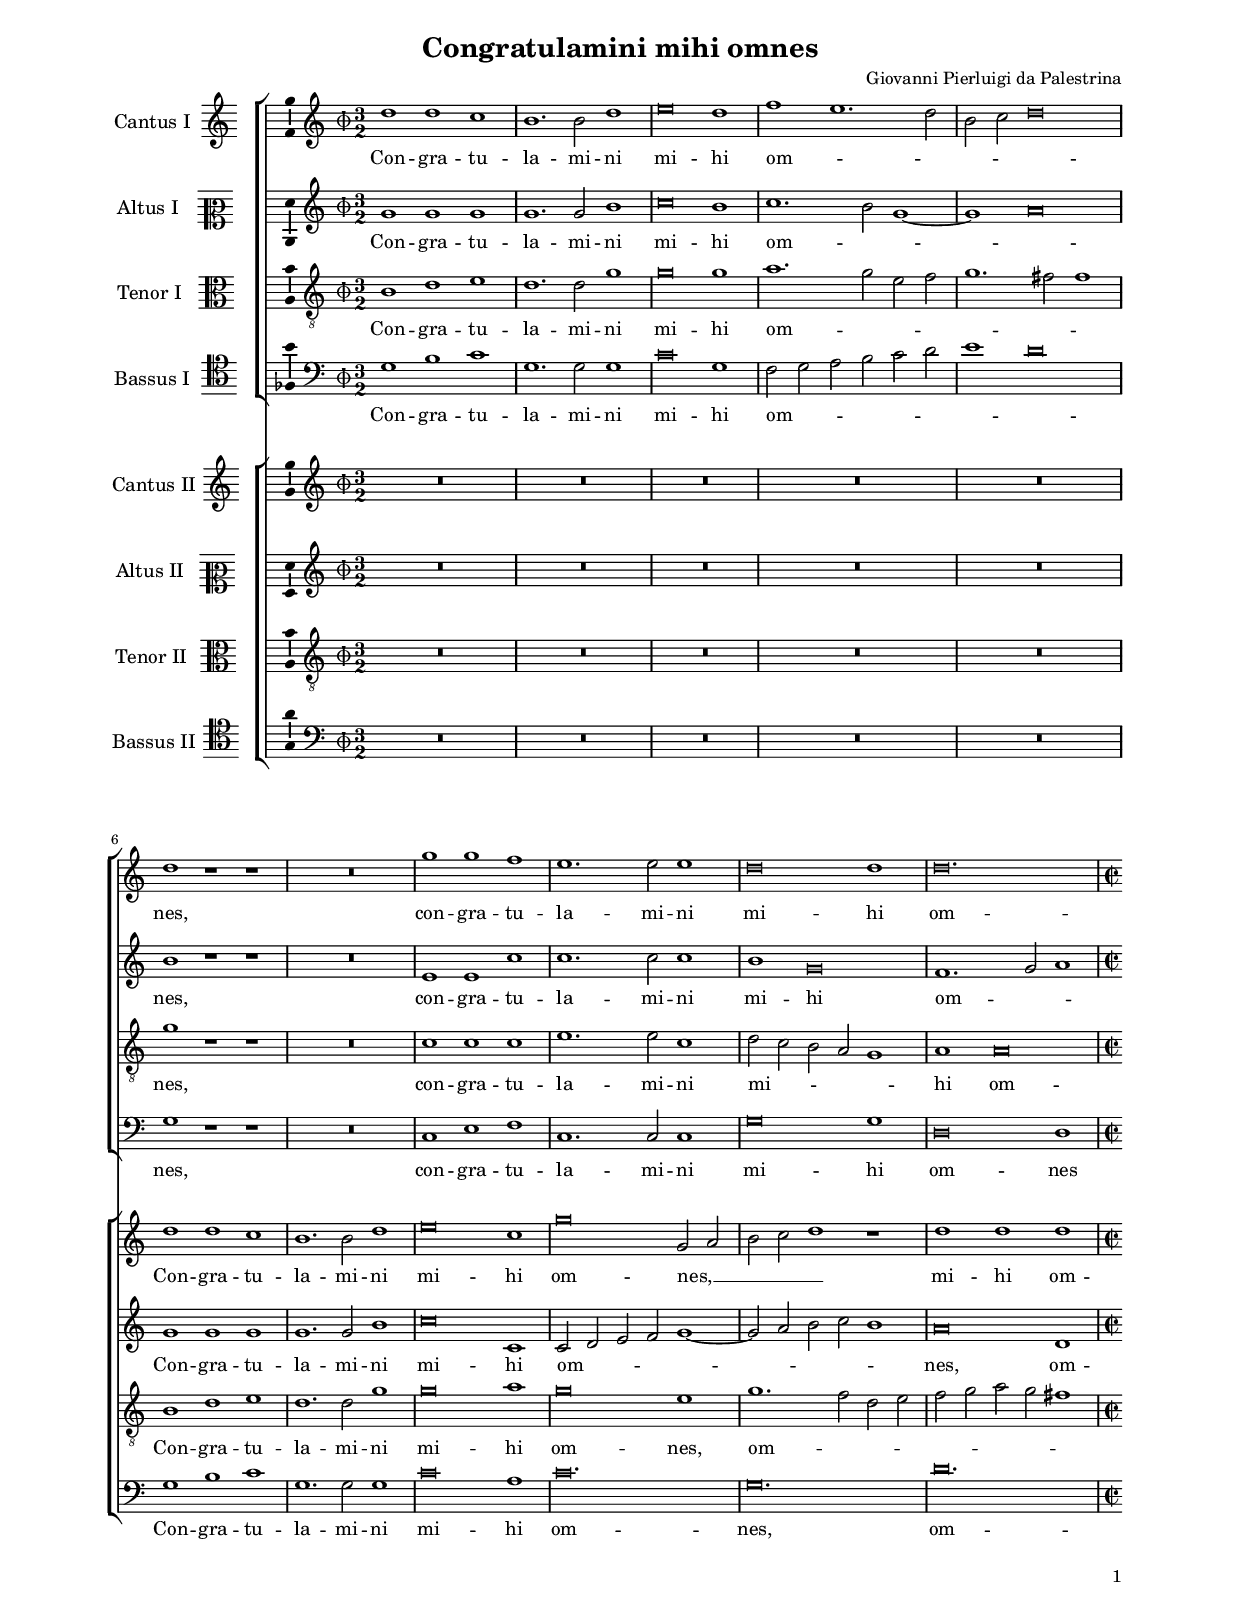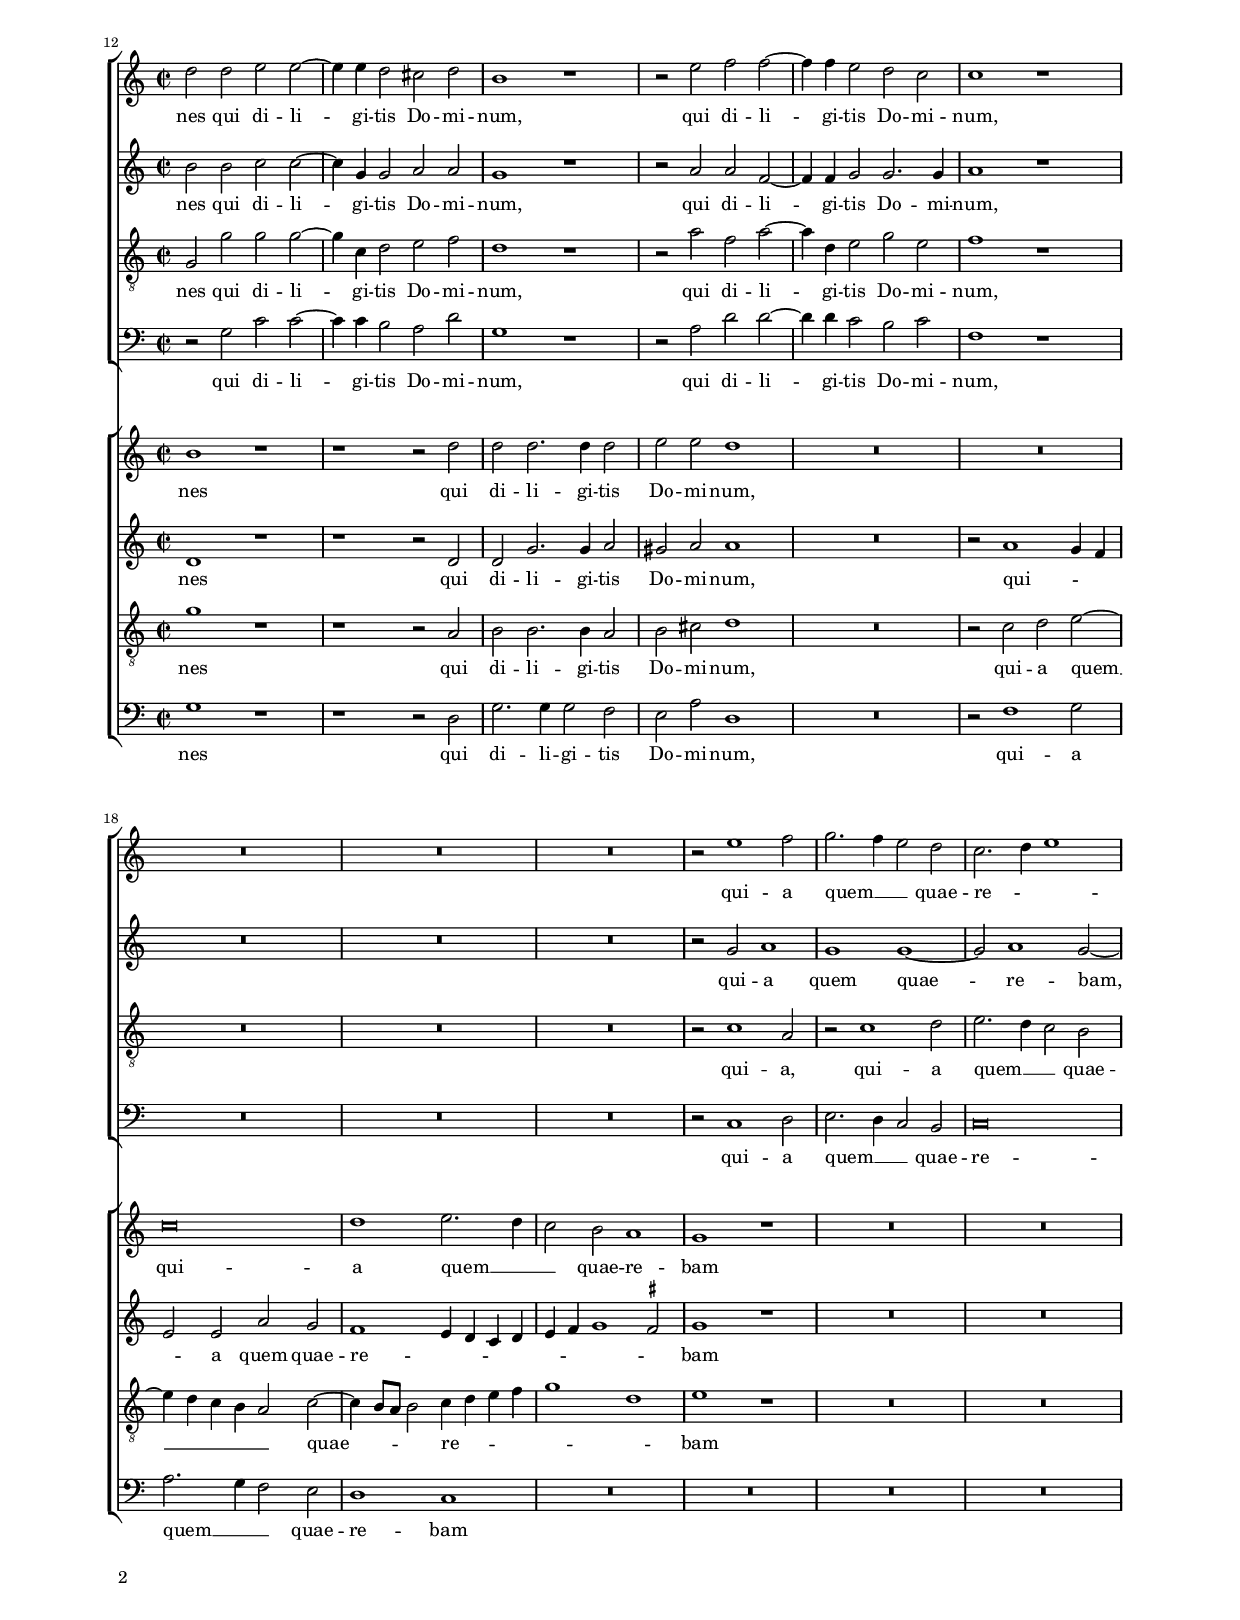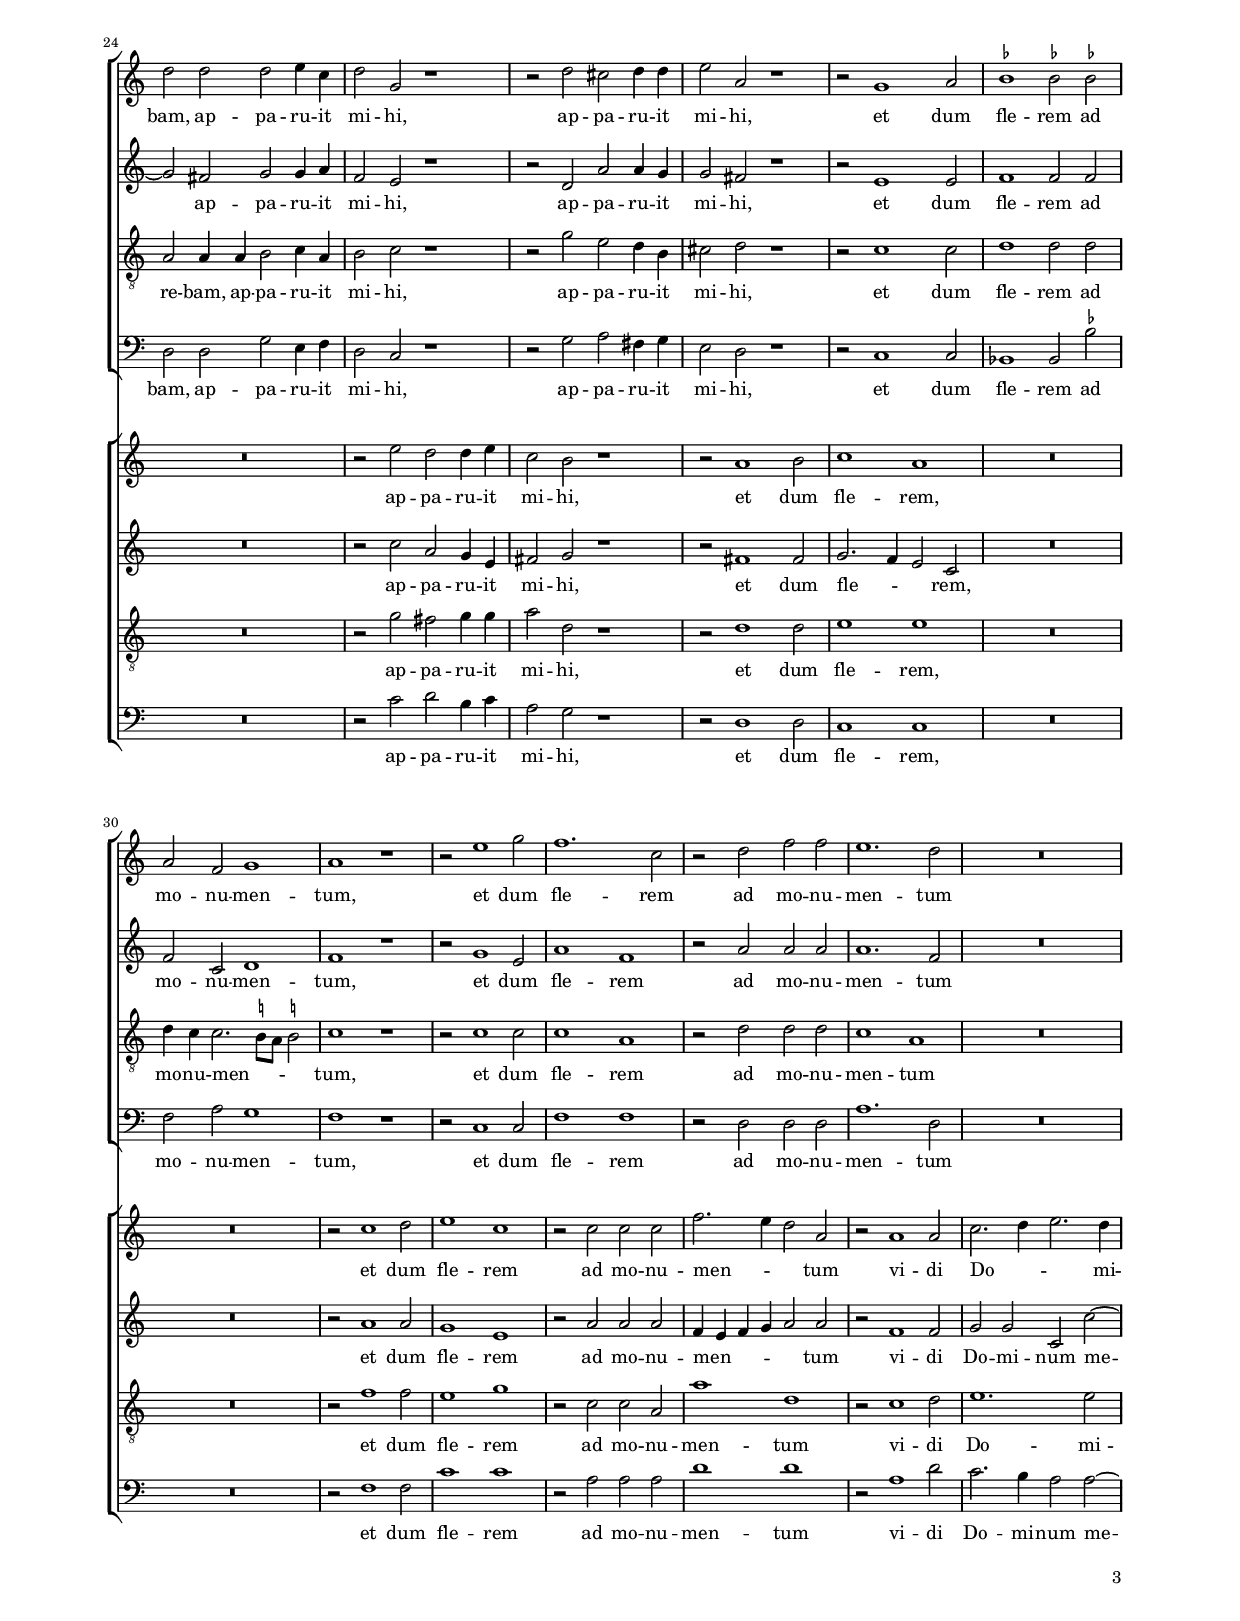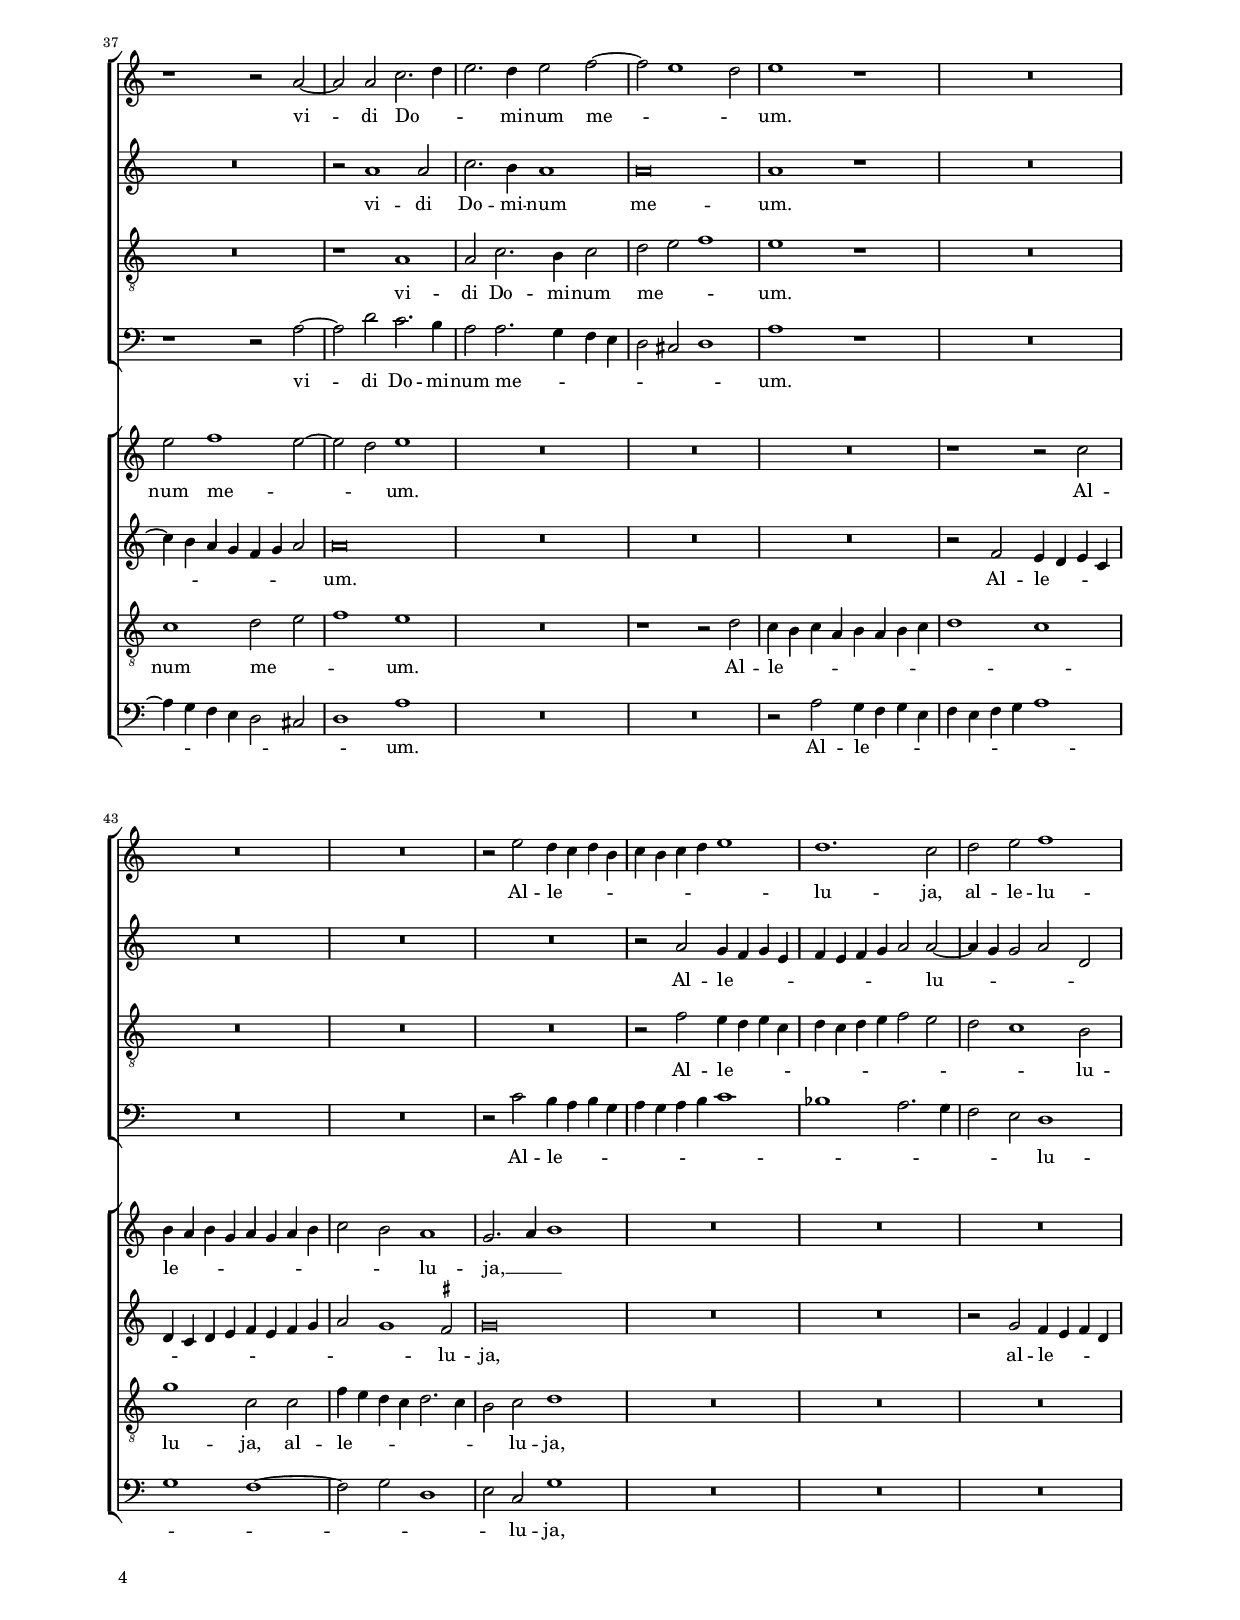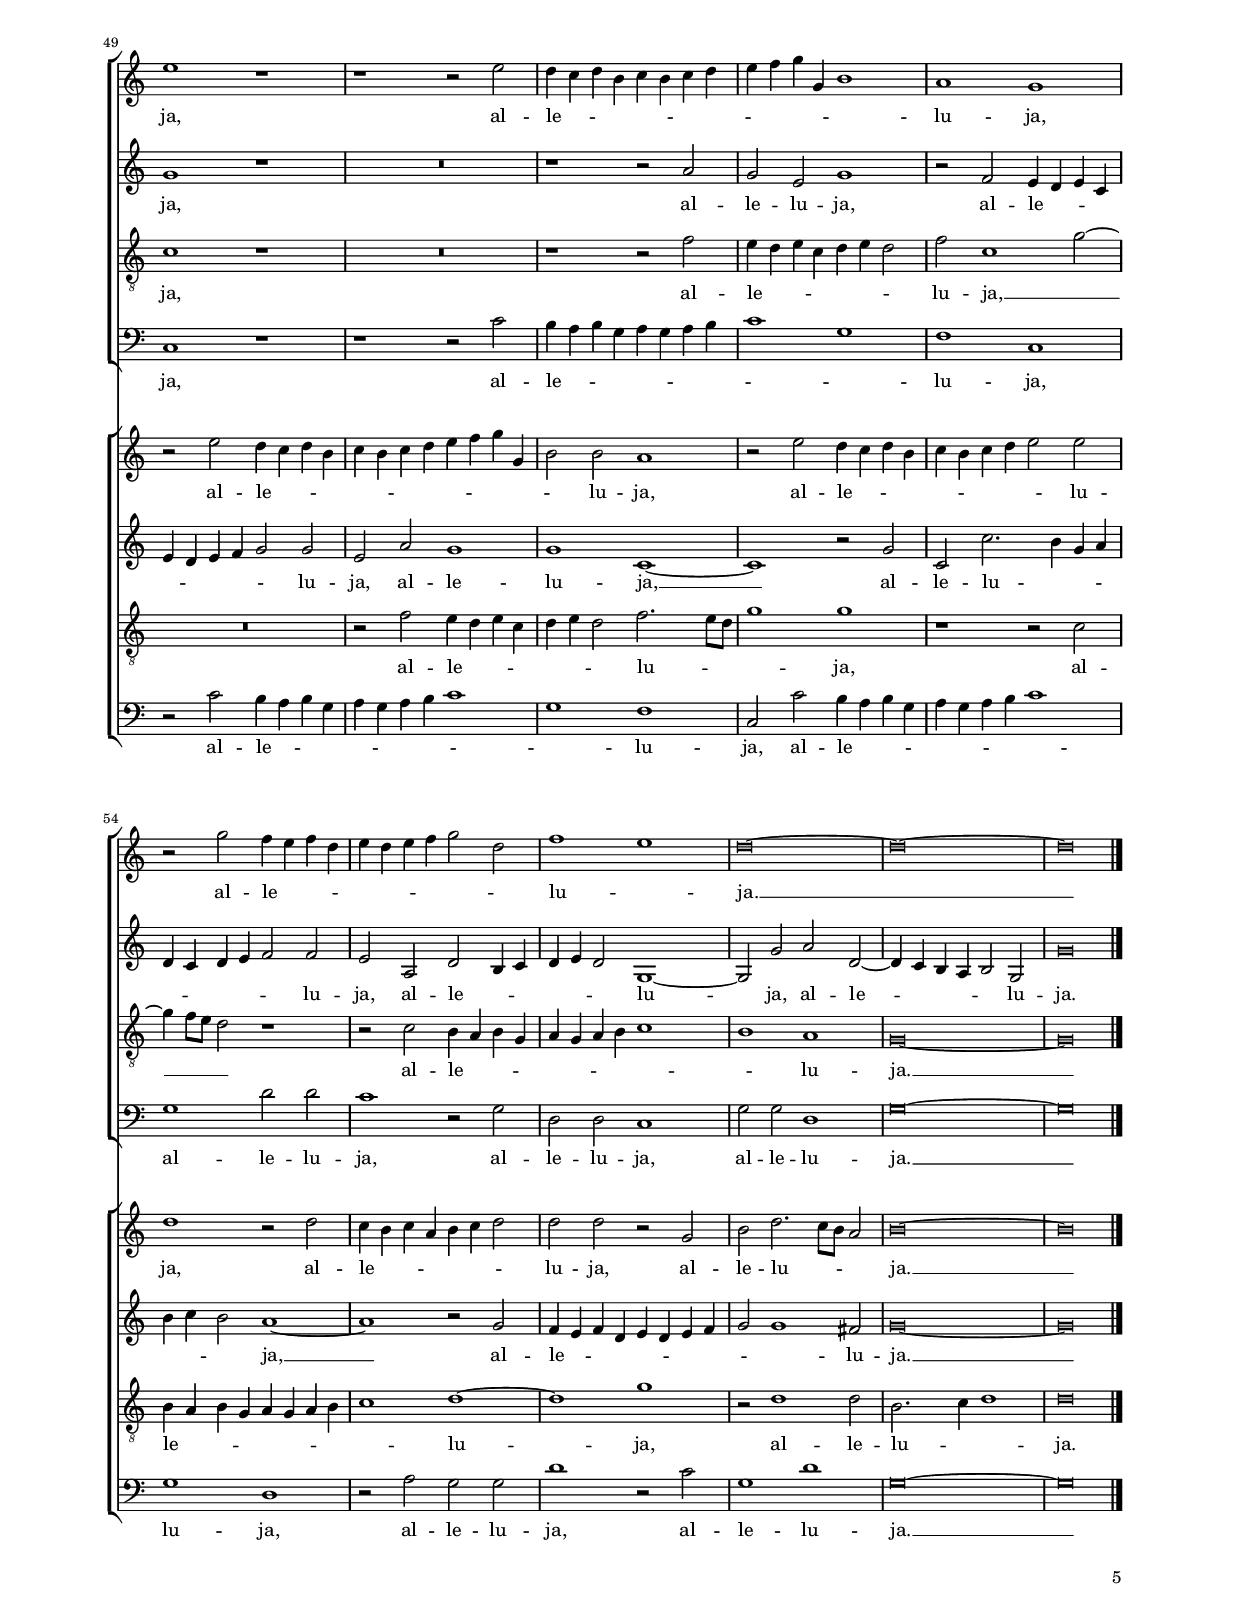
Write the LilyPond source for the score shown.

\header 
{
	title="Congratulamini mihi omnes"
	composer="Giovanni Pierluigi da Palestrina"
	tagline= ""
}

\version "2.24.1"
\include "deutsch.ly"
#(set-global-staff-size 15)
% #(set-default-paper-size "letter")
#(ly:set-option 'point-and-click #f)




\paper
	{
	top-margin = 2 \cm
	bottom-margin = 1.4 \cm
	left-margin = 2 \cm
	right-margin = 2 \cm
	print-page-number = ##f
	ragged-bottom = ##f
	ragged-last-bottom = ##t
%       systems-per-page = 2
	system-system-spacing = #'((basic-distance . 18) (minimum-distance . 14) (padding . 7) (strechability . 250))
	oddFooterMarkup=\markup   \fill-line { "" \fromproperty #'page:page-number-string }
	evenFooterMarkup=\markup  \fill-line { \fromproperty #'page:page-number-string "" }
	last-bottom-spacing = #'((basic-distance . 12) (minimum-distance . 7) (padding . 4))
	}


	ficta = { \once \set suggestAccidentals = ##t }
	
	forget = #(define-music-function (music) (ly:music?) #{
	\accidentalStyle forget
	$music
	\accidentalStyle default
	#})
	
	#(define ((double-time-signature glyph a b) grob)
	(grob-interpret-markup grob
		(markup #:override '(baseline-skip . 2.5) #:number
		(#:line ((markup (#:musicglyph glyph))
		(#:fontsize -1 #:column (a b)))))))


global =  
	{
	\key c \major
	\once \override Score.TimeSignature.stencil = #(double-time-signature "timesig.mensural34" "3" "2") \time 3/1
	\skip 1*3*11
	\time 2/2 \set Score.measureLength = #(ly:make-moment 2/1)
	\skip 1*2*48 \bar "|."
	}

	
incipitcantusprimus = \markup { \score {
	{
	\set Staff.instrumentName = \markup { \fontsize #1 "Cantus I" }
	\key c \major
	\clef violin
	s4 \bar ""
	}
	\layout  {
	raggedright = ##t
	indent = 1.6 \cm
	line-width = 2.2\cm
	\context { \Staff \remove Time_signature_engraver }
	\override Staff.Clef.Y-extent = #'(0 . 0)
	}} \hspace #1 }
      
incipitaltusprimus = \markup { \score {
	{
	\set Staff.instrumentName = \markup { \fontsize #1 "Altus I" }
	\key c \major
	\clef mezzosoprano
	s4 \bar ""
	}
	\layout  {
	raggedright = ##t
	indent = 1.6 \cm
	line-width = 2.2\cm
	\context { \Staff \remove Time_signature_engraver }
	\override Staff.Clef.Y-extent = #'(0 . 0)
	}} \hspace #1 }
      
incipittenorprimus = \markup { \score {
	{
	\set Staff.instrumentName = \markup { \fontsize #1 "Tenor I" }
	\key c \major
	\clef alto
	s4 \bar ""
	}
	\layout  {
	raggedright = ##t
	indent = 1.6 \cm
	line-width = 2.2\cm
	\context { \Staff \remove Time_signature_engraver }
	\override Staff.Clef.Y-extent = #'(0 . 0)
	}} \hspace #1 }


incipitbassusprimus = \markup { \score {
	{
	\set Staff.instrumentName = \markup { \fontsize #1 "Bassus I" }
	\key c \major
	\clef tenor
	s4 \bar ""
	}
	\layout  {
	raggedright = ##t
	indent = 1.6 \cm
	line-width = 2.2\cm
	\context { \Staff \remove Time_signature_engraver }
	\override Staff.Clef.Y-extent = #'(0 . 0)
	}} \hspace #1 }

incipitcantussecundus = \markup { \score {
	{
	\set Staff.instrumentName = \markup { \fontsize #1 "Cantus II" }
	\key c \major
	\clef violin
	s4 \bar ""
	}
	\layout  {
	raggedright = ##t
	indent = 1.6 \cm
	line-width = 2.2\cm
	\context { \Staff \remove Time_signature_engraver }
	\override Staff.Clef.Y-extent = #'(0 . 0)
	}} \hspace #1 }


incipitaltussecundus = \markup { \score {
	{
	\set Staff.instrumentName = \markup { \fontsize #1 "Altus II" }
	\key c \major
	\clef mezzosoprano
	s4 \bar ""
	}
	\layout  {
	raggedright = ##t
	indent = 1.6 \cm
	line-width = 2.2\cm
	\context { \Staff \remove Time_signature_engraver }
	\override Staff.Clef.Y-extent = #'(0 . 0)
	}} \hspace #1 }


incipittenorsecundus = \markup { \score {
	{
	\set Staff.instrumentName = \markup { \fontsize #1 "Tenor II" }
	\key c \major
	\clef alto
	s4 \bar ""
	}
	\layout  {
	raggedright = ##t
	indent = 1.6 \cm
	line-width = 2.2\cm
	\context { \Staff \remove Time_signature_engraver }
	\override Staff.Clef.Y-extent = #'(0 . 0)
	}} \hspace #1 }	


incipitbassussecundus = \markup { \score {
	{
	\set Staff.instrumentName = \markup { \fontsize #1 "Bassus II" }
	\key c \major
	\clef tenor
	s4 \bar ""
	}
	\layout  {
	raggedright = ##t
	indent = 1.6 \cm
	line-width = 2.2\cm
	\context { \Staff \remove Time_signature_engraver }
	\override Staff.Clef.Y-extent = #'(0 . 0)
	}} \hspace #1 }

cantusprimus =  \relative c''
	{
	d1 d c
	h1. h2 d1
	e\breve d1
	f1 e1. d2
%5
	h2 c d\breve |
	d1 r r
	R\breve.
	g1 g f
	e1. e2 e1
%10
	d\breve d1 |
	d\breve.
% End of triple time
	d2 d e e~
	e4 e d2 cis d
	h1 r
%15
	r2 e f f~ |
	f4 f e2 d c
	c1 r
	R\breve
	R\breve
%20
	R\breve |
	r2 e1 f2
	g2. f4 e2 d
	c2. d4 e1
	d2 d d e4 c
%25
	d2 g, r1 |
	r2 d' cis d4 d
	e2 a, r1
	r2 g1 a2
	\ficta b1 \ficta b!2 \ficta b!
%30
	a2 f g1 |
	a1 r
	r2 e'1 g2
	f1. c2
	r2 d f f
%35
	e1. d2 |
	R\breve
	r1 r2 a~
	a2 a c2. d4
	e2. d4 e2 f~
%40
	f2 e1 d2 |
	e1 r
	R\breve
	R\breve
	R\breve
%45
	r2 e d4 c d h |
	c4 h c d e1
	d1. c2
	d2 e f1
	e1 r
%50
	r1 r2 e |
	d4 c d h c h c d
	e4 f g g, h1
	a1 g
	r2 g' f4 e f d
%55
	e4 d e f g2 d |
	f1 e
	d\breve~
	d\breve~
	d\breve |
	}

altusprimus =  \relative c' 
	{
	g'1 g g
	g1. g2 h1
	c\breve h1
	c1. h2 g1~
%5
	g1 a\breve |
	h1 r r
	R\breve.
	e,1 e c'
	c1. c2 c1
%10
	h1 g\breve |
	f1. g2 a1
% End of triple time
	h2 h c c~
	c4 g g2 a a
	g1 r
%15
	r2 a a f~ |
	f4 f g2 g2. g4
	a1 r
	R\breve
	R\breve
%20
	R\breve |
	r2 g a1
	g1 g~
	g2 a1 g2~
	g2 fis g g4 a
%25
	f2 e r1 |
	r2 d a' a4 g
	g2 fis r1
	r2 e1 e2
	f1 f2 f
%30
	f2 c d1 |
	f1 r
	r2 g1 e2
	a1 f
	r2 a a a
%35
	a1. f2 |
	R\breve
	R\breve
	r2 a1 a2
	c2. h4 a1
%40
	a\breve |
	a1 r
	R\breve
	R\breve
	R\breve
%45
	R\breve |
	r2 a g4 f g e
	f4 e f g a2 a~
	a4 g g2 a d,
	g1 r
%50
	R\breve |
	r1 r2 a
	g2 e g1
	r2 f e4 d e c
	d4 c d e f2 f
%55
	e2 a, d h4 c |
	d4 e d2 g,1~
	g2 g' a d,~
	d4 c h a h2 g
	g'\breve |
	}

tenorprimus =  \relative c' 
	{
	h1 d e
	d1. d2 g1
	g\breve g1
	a1. g2 e f
%5
	g1. fis2 fis1 |
	g1 r r
	R\breve.
	c,1 c c
	e1. e2 c1
%10
	d2 c h a g1 |
	a1 a\breve
% End of triple time
	g2 g' g g~
	g4 c, d2 e f
	d1 r
%15
	r2 a' f a~ |
	a4 d, e2 g e
	f1 r
	R\breve
	R\breve
%20
	R\breve |
	r2 c1 a2
	r2 c1 d2
	e2. d4 c2 h
	a2 a4 a h2 c4 a
%25
	h2 c r1 |
	r2 g' e d4 h
	cis2 d r1
	r2 c1 c2
	d1 d2 d
%30
	d4 c c2. \stemDown \ficta h!8 a \stemNeutral \ficta h!2 |
	c1 r 
	r2 c1 c2
	c1 a
	r2 d d d
%35
	c1 a |
	R\breve
	R\breve
	r1 a
	a2 c2. h4 c2
%40
	d2 e f1 |
	e1 r
	R\breve
	R\breve
	R\breve
%45
	R\breve |
	r2 f e4 d e c
	d4 c d e f2 e
	d2 c1 h2
	c1 r
%50
	R\breve |
	r1 r2 f
	e4 d e c d e d2
	f2 c1 g'2~
	g4 f8 e d2 r1
%55
	r2 c h4 a h g |
	a4 g a h c1
	h1 a
	g\breve~
	g\breve |
	}

bassusprimus  =  \relative c 
	{
	g'1 h c
	g1. g2 g1
	c\breve g1
	f2 g a h c d
%5
	e1 d\breve |
	g,1 r r
	R\breve.
	c,1 e f
	c1. c2 c1
%10
	g'\breve g1 |
	d\breve d1 
% End of triple time
	r2 g c c~
	c4 c h2 a d
	g,1 r
%15
	r2 a d d~ |
	d4 d c2 h2 c
	f,1 r
	R\breve
	R\breve
%20
	R\breve |
	r2 c1 d2
	e2. d4 c2 h
	c\breve
	d2 d g e4 f
%25
	d2 c r1 |
	r2 g' a fis4 g
	e2 d r1
	r2 c1 c2
	b1 b2 \ficta b'
%30
	f2 a g1 |
	f1 r
	r2 c1 c2
	f1 f
	r2 d d d
%35
	a'1. d,2 |
	R\breve
	r1 r2 a'~
	a2 d c2. h4
	a2 a2. g4 f e
%40
	d2 cis d1 |
	a'1 r
	R\breve
	R\breve
	R\breve
%45
	r2 c h4 a h g |
	a4 g a h c1
	b1 a2. g4
	f2 e d1
	c1 r
%50
	r1 r2 c' |
	h4 a h g a g a h
	c1 g
	f1 c
	g'1 d'2 d
%55
	c1 r2 g |
	d2 d c1
	g'2 g d1
	g\breve~
	g\breve |
	}

cantussecundus =  \relative c''
	{
	R\breve.
	R\breve.
	R\breve.
	R\breve.
%5
	R\breve. |
	d1 d c
	h1. h2 d1
	e\breve c1
	g'\breve g,2 a
%10
	h2 c d1 r |
	d1 d d
% End of triple time
	h1 r
	r1 r2 d
	d2 d2. d4 d2
%15
	e2 e d1 |
	R\breve
	R\breve
	c\breve
	d1 e2. d4
%20
	c2 h a1 |
	g1 r
	R\breve
	R\breve
	R\breve
%25
	r2 e' d d4 e |
	c2 h r1
	r2 a1 h2
	c1 a
	R\breve
%30
	R\breve |
	r2 c1 d2
	e1 c
	r2 c c c
	f2. e4 d2 a
%35
	r2 a1 a2 |
	c2. d4 e2. d4
	e2 f1 e2~
	e2 d e1
	R\breve
%40
	R\breve |
	R\breve
	r1 r2 c
	h4 a h g a g a h
	c2 h a1
%45
	g2. a4 h1 |
	R\breve
	R\breve
	R\breve
	r2 e d4 c d h
%50
	c4 h c d e f g g, |
	h2 h a1
	r2 e' d4 c d h
	c4 h c d e2 e
	d1 r2 d
%55
	c4 h c a h c d2 |
	d2 d r g,
	h2 d2. c8 h a2
	h\breve~
	h\breve |
	}

altussecundus =  \relative c'
	{
	R\breve.
	R\breve.
	R\breve.
	R\breve.
%5
	R\breve. |
	g'1 g g
	g1. g2 h1
	c\breve c,1
	c2 d e f g1~
%10
	g2 a h c h1 |
	a\breve d,1
% End of triple time
	d1 r
	r1 r2 d
	d2 g2. g4 a2
%15
	gis2 a a1 |
	R\breve
	r2 a1 g4 f
	e2 e a g
	f1 e4 d c d
%20
	e4 f g1 \ficta fis2 |
	g1 r
	R\breve
	R\breve
	R\breve
%25
	r2 c a g4 e |
	fis2 g r1
	r2 fis1 fis2
	g2. f4 e2 c
	R\breve
%30
	R\breve |
	r2 a'1 a2
	g1 e
	r2 a a a
	f4 e f g a2 a
%35
	r2 f1 f2 |
	g2 g c, c'~
	c4 h a g f g a2
	a\breve
	R\breve
%40
	R\breve |
	R\breve
	r2 f e4 d e c
	d4 c d e f e f g
	a2 g1 \ficta fis2
%45
	g\breve |
	R\breve
	R\breve
	r2 g f4 e f d
	e4 d e f g2 g
%50
	e2 a g1 |
	g1 c,~
	c1 r2 g'
	c,2 c'2. h4 g a
	h4 c h2 a1~
%55
	a1 r2 g |
	f4 e f d e d e f
	g2 g1 fis2
	g\breve~
	g\breve |
      }

tenorsecundus =  \relative c'
	{
	R\breve.
	R\breve.
	R\breve.
	R\breve.
%5
	R\breve. |
	h1 d e
	d1. d2 g1
	g\breve a1
	g\breve e1
%10
	g1. f2 d e |
	f2 g a g fis1
% End of triple time
	g1 r
	r1 r2 a,
	h2 h2. h4 a2
%15
	h2 cis d1 |
	R\breve
	r2 c d e~
	e4 d c h a2 c~
	c4 h8 a h2 c4 d e f
%20
	g1 d |
	e1 r
	R\breve
	R\breve
	R\breve
%25
	r2 g fis g4 g |
	a2 d, r1
	r2 d1 d2
	e1 e
	R\breve
%30
	R\breve |
	r2 f1 f2
	e1 g
	r2 c, c a
	a'1 d,
%35
	r2 c1 d2 |
	e1. e2
	c1 d2 e
	f1 e
	R\breve
%40
	r1 r2 d |
	c4 h c a h a h c
	d1 c
	g'1 c,2 c
	f4 e d c d2. c4
%45
	h2 c d1 |
	R\breve
	R\breve
	R\breve
	R\breve
%50
	r2 f e4 d e c |
	d4 e d2 f2. e8 d
	g1 g
	r1 r2 c,
	h4 a h g a g a h
%55
	c1 d~ |
	d1 g
	r2 d1 d2
	h2. c4 d1
	d\breve |
	}

bassussecundus =  \relative c
	{
	R\breve.
	R\breve.
	R\breve.
	R\breve.
%5
	R\breve. |
	g'1 h c
	g1. g2 g1
	c\breve a1
	c\breve.
%10
	g\breve. |
	d'\breve.
% End of triple time
	g,1 r
	r1 r2 d
	g2. g4 g2 f
%15
	e2 a d,1 |
	R\breve
	r2 f1 g2
	a2. g4 f2 e
	d1 c
%20
	R\breve |
	R\breve
	R\breve
	R\breve
	R\breve
%25
	r2 c' d h4 c |
	a2 g r1
	r2 d1 d2
	c1 c
	R\breve
%30
	R\breve |
	r2 f1 f2
	c'1 c
	r2 a a a
	d1 d
%35
	r2 a1 d2 |
	c2. h4 a2 a~
	a4 g f e d2 cis
	d1 a'
	R\breve
%40
	R\breve |
	r2 a g4 f g e
	f4 e f g a1
	g1 f~
	f2 g d1
%45
	e2 c g'1 |
	R\breve
	R\breve
	R\breve
	r2 c h4 a h g
%50
	a4 g a h c1 |
	g1 f
	c2 c' h4 a h g
	a4 g a h c1
	g1 d
%55
	r2 a' g g |
	d'1 r2 c
	g1 d'
	g,\breve~
	g\breve |
	}


lyricscantusprimus = \lyricmode {
	Con -- gra -- tu -- la -- mi -- ni mi -- hi om -- _ _ _ _ _ nes,
	con -- gra -- tu -- la -- mi -- ni mi -- hi om -- nes
	qui di -- li -- gi -- tis Do -- mi -- num,
	qui di -- li -- gi -- tis Do -- mi -- num,
	qui -- a quem __ _ _ quae -- re -- _ _ bam, ap -- pa -- ru -- it mi -- hi,
	ap -- pa -- ru -- it mi -- hi,
	et dum fle -- rem ad mo -- nu -- men -- tum,
	et dum fle -- rem ad mo -- nu -- men -- tum
	vi -- di Do -- _ _ mi -- num me -- _ _ um.
	Al -- le -- _ _ _ _ _ _ _ _ lu -- ja,
	al -- le -- lu -- ja,
	al -- le -- _ _ _ _ _ _ _ _ _ _ _ _ lu -- ja,
	al -- le -- _ _ _ _ _ _ _ _ _ lu -- _ ja. __     
	}


lyricsaltusprimus = \lyricmode {
	Con -- gra -- tu -- la -- mi -- ni mi -- hi om -- _ _ _ nes,
	con -- gra -- tu -- la -- mi -- ni mi -- hi om -- _ _ nes
	qui di -- li -- gi -- tis Do -- mi -- num,
	qui di -- li -- gi -- tis Do -- mi -- num,
	qui -- a quem quae -- re -- bam, ap -- pa -- ru -- it mi -- hi,
	ap -- pa -- ru -- it mi -- hi,
	et dum fle -- rem ad mo -- nu -- men -- tum,
	et dum fle -- rem ad mo -- nu -- men -- tum
	vi -- di Do -- mi -- num me -- um.
	Al -- le -- _ _ _ _ _ _ _ _ lu -- _ _ _ _ ja,
	al -- le -- lu -- ja,
	al -- le -- _ _ _ _ _ _ _ _ lu -- ja,
	al -- le -- _ _ _ _ _ lu -- ja,
	al -- le -- _ _ _ _ lu -- ja.	
	}


lyricstenorprimus = \lyricmode {
	Con -- gra -- tu -- la -- mi -- ni mi -- hi om -- _ _ _ _ _ _ nes,
	con -- gra -- tu -- la -- mi -- ni mi -- _ _ _ _ hi om -- nes
	qui di -- li -- gi -- tis Do -- mi -- num,
	qui di -- li -- gi -- tis Do -- mi -- num,
	qui -- a,
	qui -- a quem __ _ _ quae -- re -- bam, ap -- pa -- ru -- it mi -- hi,
	ap -- pa -- ru -- it mi -- hi,
	et dum fle -- rem ad mo -- nu -- men -- _ _ _ tum,
	et dum fle -- rem ad mo -- nu -- men -- tum
	vi -- di Do -- mi -- num me -- _ _ um.
	Al -- le -- _ _ _ _ _ _ _ _ _ _ _ lu -- ja,
	al -- le -- _ _ _ _ _ _ lu -- ja, __ _ _ _ _
	al -- le -- _ _ _ _ _ _ _ _ _ lu -- ja. __     
	}


lyricsbassusprimus = \lyricmode {
	Con -- gra -- tu -- la -- mi -- ni mi -- hi om -- _ _ _ _ _ _ _ nes,
	con -- gra -- tu -- la -- mi -- ni mi -- hi om -- nes
	qui di -- li -- gi -- tis Do -- mi -- num,
	qui di -- li -- gi -- tis Do -- mi -- num,
	qui -- a quem __ _ _ quae -- re -- bam, ap -- pa -- ru -- it mi -- hi,
	ap -- pa -- ru -- it mi -- hi,
	et dum fle -- rem ad mo -- nu -- men -- tum,
	et dum fle -- rem ad mo -- nu -- men -- tum
	vi -- di Do -- mi -- num me -- _ _ _ _ _ _ um.
	Al -- le -- _ _ _ _ _ _ _ _ _ _ _ _ _ lu -- ja,
	al -- le -- _ _ _ _ _ _ _ _ _ lu -- ja,
	al -- le -- lu -- ja,
	al -- le -- lu -- ja,
	al -- le -- lu -- ja. __     
	}


lyricscantussecundus = \lyricmode {
	Con -- gra -- tu -- la -- mi -- ni mi -- hi om -- nes, __ _ _ _ _
	mi -- hi om -- nes
	qui di -- li -- gi -- tis Do -- mi --  num,
	qui -- a quem __ _ _ quae -- re -- bam
	ap -- pa -- ru -- it mi -- hi,
	et dum fle -- rem,
	et dum fle -- rem ad mo -- nu -- men -- _ _ tum
	vi -- di Do -- _ _ mi -- num me -- _ _ um.
	Al -- le -- _ _ _ _ _ _ _ _ _ lu -- ja, __ _ _
	al -- le -- _ _ _ _ _ _ _ _ _ _ _ _ lu -- ja,
	al -- le -- _ _ _ _ _ _ _ _ lu -- ja,
	al -- le -- _ _ _ _ _ _ lu -- ja,
	al -- le -- lu -- _ _ _ ja. __
	}


lyricsaltussecundus = \lyricmode {
	Con -- gra -- tu -- la -- mi -- ni mi -- hi om -- _ _ _ _ _ _ _ _ nes,
	om -- nes
	qui di -- li -- gi -- tis Do -- mi --  num,
	qui -- _ _ _ a quem quae -- re -- _ _ _ _ _ _ _ _ bam
	ap -- pa -- ru -- it mi -- hi,
	et dum fle -- _ _ rem,
	et dum fle -- rem ad mo -- nu -- men -- _ _ _ _ tum
	vi -- di Do -- mi -- num me -- _ _ _ _ _ _ um.
	Al -- le -- _ _ _ _ _ _ _ _ _ _ _ _ _ lu -- ja,
	al -- le -- _ _ _ _ _ _ _ _ lu -- ja,
	al -- le -- lu -- ja, __
	al -- le -- lu -- _ _ _ _ _ _ ja, __
	al -- le -- _ _ _ _ _ _ _ _ _ lu -- ja. __
	}
	

lyricstenorsecundus = \lyricmode {
	Con -- gra -- tu -- la -- mi -- ni mi -- hi om -- nes,
	om -- _ _ _ _ _ _ _ _ nes
	qui di -- li -- gi -- tis Do -- mi --  num,
	qui -- a quem __ _ _ _ _ quae -- _ _ _ re -- _ _ _ _ _ bam
	ap -- pa -- ru -- it mi -- hi,
	et dum fle -- rem,
	et dum fle -- rem ad mo -- nu -- men -- tum
	vi -- di Do -- mi -- num me -- _ _ um.
	Al -- le -- _ _ _ _ _ _ _ _ _ lu -- ja,
	al -- le -- _ _ _ _ _ _ lu -- ja,
	al -- le -- _ _ _ _ _ _ lu -- _ _ _ ja,
	al -- le -- _ _ _ _ _ _ _ _ lu -- ja,
	al -- le -- lu -- _ _ ja.
	}


lyricsbassussecundus = \lyricmode {
	Con -- gra -- tu -- la -- mi -- ni mi -- hi om -- nes,
	om -- nes
	qui di -- li -- gi -- tis Do -- mi --  num,
	qui -- a quem __ _ _ quae -- re -- bam
	ap -- pa -- ru -- it mi -- hi,
	et dum fle -- rem,
	et dum fle -- rem ad mo -- nu -- men -- tum
	vi -- di Do -- mi -- num me -- _ _ _ _ _ _ um.
	Al -- le -- _ _ _ _ _ _ _ _ _ _ _ _ _ lu -- ja,
	al -- le -- _ _ _ _ _ _ _ _ _ lu -- ja,
	al -- le -- _ _ _ _ _ _ _ _ lu -- ja,
	al -- le -- lu -- ja,
	al -- le -- lu -- ja. __
	}


\score
{	
	\transpose c c {	
	<<
	\new ChoirStaff \with { \override StaffGrouper.staffgroup-staff-spacing.basic-distance = #15 
				\override StaffGrouper.staff-staff-spacing.basic-distance = #12 }
	<<
	
	\new Staff << \global
	\new Voice="v1" {
		\set Staff.instrumentName=\incipitcantusprimus
		\set Staff.midiInstrument = "reed organ"
		\clef violin
		\cantusprimus }
	\new Lyrics \lyricsto "v1" {\lyricscantusprimus }
	>>
	
	\new Staff << \global
	\new Voice="v2" {
		\set Staff.instrumentName=\incipitaltusprimus
		\set Staff.midiInstrument = "reed organ"
		\clef violin 
		\altusprimus }
	\new Lyrics \lyricsto "v2" {\lyricsaltusprimus }
	>>
	
	\new Staff << \global
	\new Voice="v3" {
		\set Staff.instrumentName=\incipittenorprimus
		\set Staff.midiInstrument = "reed organ"
		\clef "G_8"
		\tenorprimus }
	\new Lyrics \lyricsto "v3" {\lyricstenorprimus }
	>>
	
	\new Staff << \global
	\new Voice="v4" {
		\set Staff.instrumentName=\incipitbassusprimus
		\set Staff.midiInstrument = "reed organ"
		\clef bass 
		\bassusprimus }
	\new Lyrics \lyricsto "v4" {\lyricsbassusprimus}
	>>
	>>
	
	\new ChoirStaff \with { \override StaffGrouper.staff-staff-spacing.basic-distance = #12 }
	<<
	
	\new Staff << \global
	\new Voice="v5" {
		\set Staff.instrumentName=\incipitcantussecundus
		\set Staff.midiInstrument = "church organ"
		\clef violin
		\cantussecundus }
	\new Lyrics \lyricsto "v5" {\lyricscantussecundus }
	>>
	
	\new Staff << \global
	\new Voice="v6" {
		\set Staff.instrumentName=\incipitaltussecundus
		\set Staff.midiInstrument = "church organ"
		\clef violin 
		\altussecundus }
	\new Lyrics \lyricsto "v6" {\lyricsaltussecundus }
	>>
	
	\new Staff << \global
	\new Voice="v7" {
		\set Staff.instrumentName=\incipittenorsecundus
		\set Staff.midiInstrument = "church organ"
		\clef "G_8"
		\tenorsecundus }
	\new Lyrics \lyricsto "v7" {\lyricstenorsecundus }
	>>
	
	\new Staff << \global
	\new Voice="v8" {
		\set Staff.instrumentName=\incipitbassussecundus
		\set Staff.midiInstrument = "church organ"
		\clef bass 
		\bassussecundus }
	\new Lyrics \lyricsto "v8" {\lyricsbassussecundus}
	>>
	>>
>>
	} % transpose

\layout
	{
	indent = 2.5 \cm
%	\context { \Lyrics \override VerticalAxisGroup.nonstaff-relatedstaff-spacing.padding = #2 }
%	\context { \Lyrics \override LyricText.font-size = #1 }
	\context { \Score \override BarNumber.padding = #2 }
	\context { \Voice \override NoteHead.style = #'baroque }
	\context { \Staff \consists Ambitus_engraver }
%	\context { \Staff \override TimeSignature.break-visibility = #end-of-line-invisible }
	}

\midi
	{
	\tempo 2 = 90
	}
      
}

% EOF
